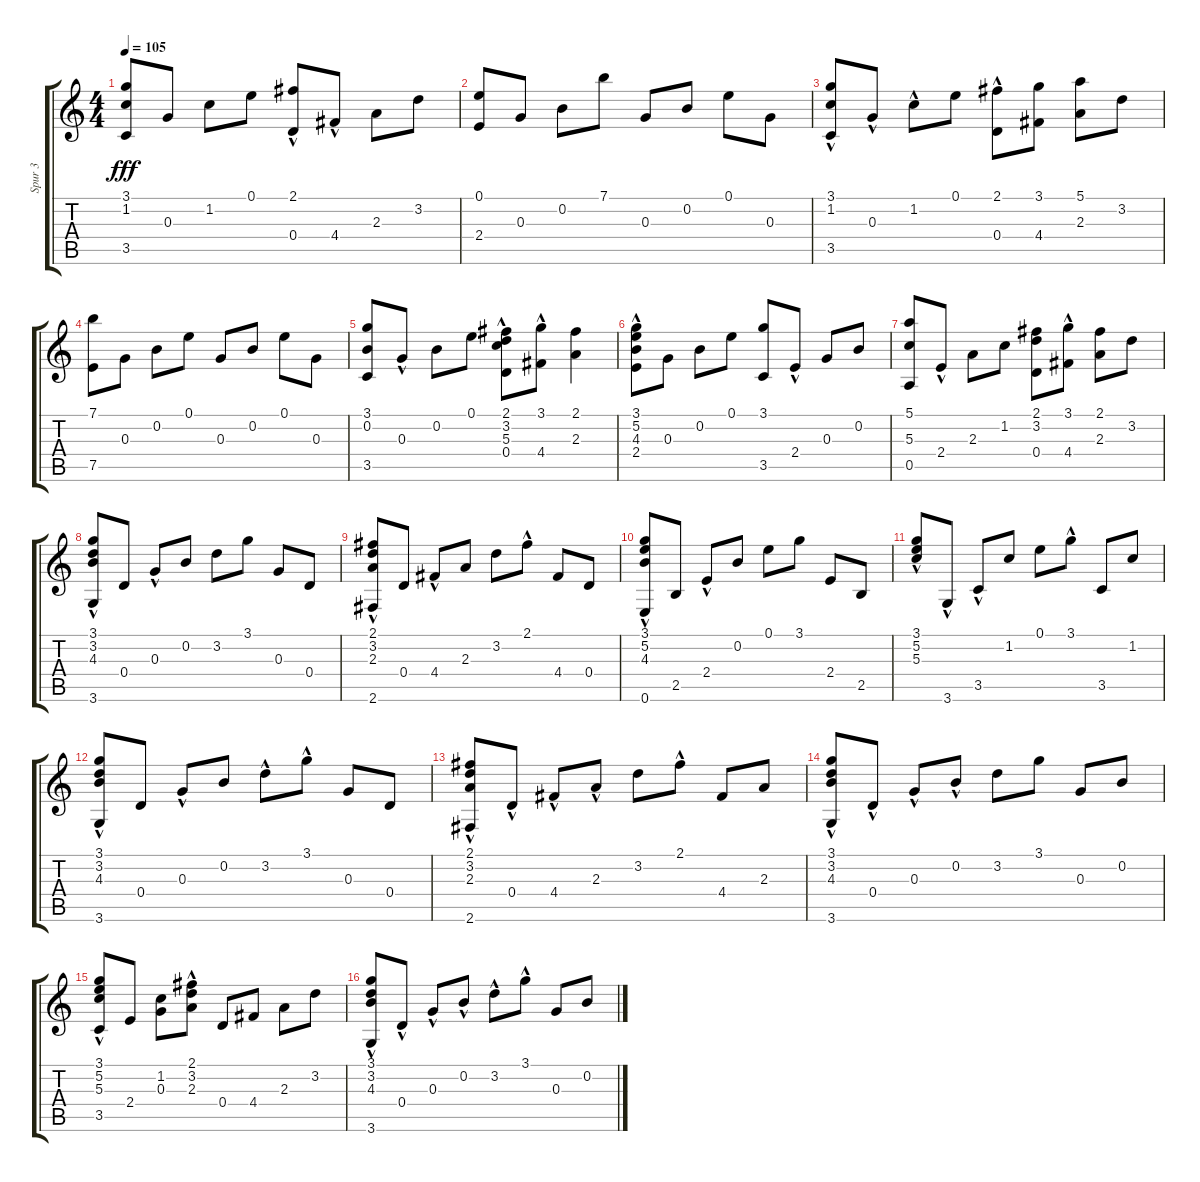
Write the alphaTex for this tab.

\track ("Spur 3" "Spur 3") {instrument acousticguitarsteel}
\staff {score tabs}
\tuning (E4 B3 G3 D3 A2 E2) {hide}
\ts (4 4)
\tempo 105
\clef g2
\ks c
(3.1 1.2 3.5).8{dy fff} 0.3.8 1.2.8 0.1.8 (2.1{hac} 0.4).8 4.4{hac}.8 2.3.8 3.2.8 |
(0.1 2.4).8 0.3.8 0.2.8 7.1.8 0.3.8 0.2.8 0.1.8 0.3.8 |
(3.1{hac} 1.2 3.5).8 0.3{hac}.8 1.2{hac}.8 0.1.8 (2.1 0.4{hac}).8 (3.1 4.4).8 (5.1 2.3).8 3.2.8 |
(7.1 7.5).8 0.3.8 0.2.8 0.1.8 0.3.8 0.2.8 0.1.8 0.3.8 |
(3.1 0.2 3.5).8 0.3{hac}.8 0.2.8 0.1.8 (2.1 3.2 5.3{hac} 0.4).8 (3.1 4.4{hac}).8 (2.1 2.3).4 |
(3.1{hac} 5.2 4.3 2.4).8 0.3.8 0.2.8 0.1.8 (3.1 3.5).8 2.4{hac}.8 0.3.8 0.2.8 |
(5.1 5.3 0.5).8 2.4{hac}.8 2.3.8 1.2.8 (2.1 3.2 0.4).8 (3.1 4.4{hac}).8 (2.1 2.3).8 3.2.8 |
(3.1 3.2{hac} 4.3 3.6{hac}).8 0.4.8 0.3{hac}.8 0.2.8 3.2.8 3.1.8 0.3.8 0.4.8 |
(2.1 3.2{hac} 2.3 2.6{hac}).8 0.4.8 4.4{hac}.8 2.3.8 3.2.8 2.1{hac}.8 4.4.8 0.4.8 |
(3.1 5.2{hac} 4.3 0.6{hac}).8 2.5.8 2.4{hac}.8 0.2.8 0.1.8 3.1.8 2.4.8 2.5.8 |
(3.1 5.2{hac} 5.3).8 3.6{hac}.8 3.5{hac}.8 1.2.8 0.1.8 3.1{hac}.8 3.5.8 1.2.8 |
(3.1 3.2{hac} 4.3 3.6{hac}).8 0.4.8 0.3{hac}.8 0.2.8 3.2{hac}.8 3.1{hac}.8 0.3.8 0.4.8 |
(2.1 3.2{hac} 2.3 2.6{hac}).8 0.4{hac}.8 4.4{hac}.8 2.3{hac}.8 3.2.8 2.1{hac}.8 4.4.8 2.3.8 |
(3.1 3.2{hac} 4.3 3.6{hac}).8 0.4{hac}.8 0.3{hac}.8 0.2{hac}.8 3.2.8 3.1.8 0.3.8 0.2.8 |
(3.1{hac} 5.2 5.3 3.5).8 2.4.8 (1.2 0.3).8 (2.1 3.2{hac} 2.3).8 0.4.8 4.4.8 2.3.8 3.2.8 |
(3.1 3.2{hac} 4.3 3.6{hac}).8 0.4{hac}.8 0.3{hac}.8 0.2{hac}.8 3.2{hac}.8 3.1{hac}.8 0.3.8 0.2.8
